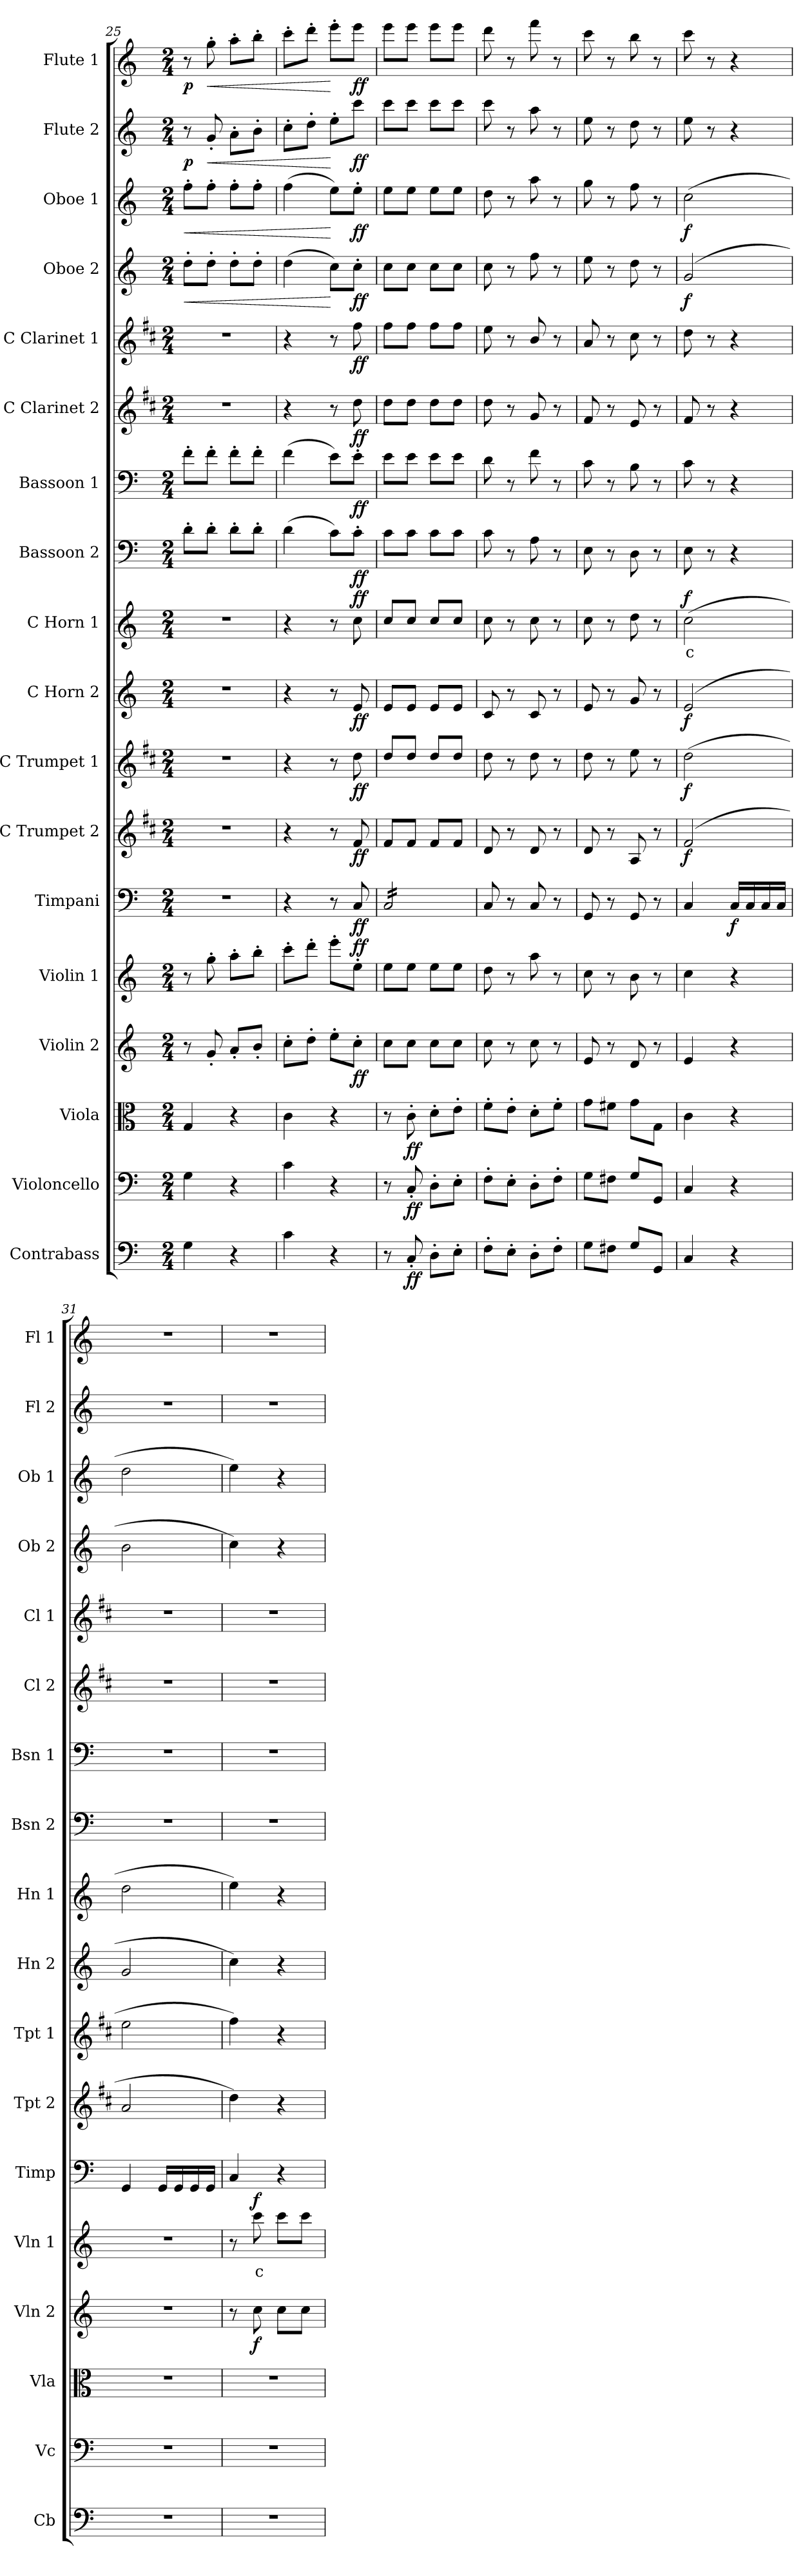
**kern	**dynam	**kern	**dynam	**kern	**dynam	**kern	**dynam	**kern	**text	**dynam	**kern	**dynam	**kern	**dynam	**kern	**dynam	**kern	**dynam	**kern	**text	**dynam	**kern	**dynam	**kern	**dynam	**kern	**dynam	**kern	**dynam	**kern	**dynam	**kern	**dynam	**kern	**dynam	**kern	**dynam
*part18	*part18	*part17	*part17	*part16	*part16	*part15	*part15	*part14	*part14	*part14	*part13	*part13	*part12	*part12	*part11	*part11	*part10	*part10	*part9	*part9	*part9	*part8	*part8	*part7	*part7	*part6	*part6	*part5	*part5	*part4	*part4	*part3	*part3	*part2	*part2	*part1	*part1
*staff18	*staff18	*staff17	*staff17	*staff16	*staff16	*staff15	*staff15	*staff14	*staff14	*staff14	*staff13	*staff13	*staff12	*staff12	*staff11	*staff11	*staff10	*staff10	*staff9	*staff9	*staff9	*staff8	*staff8	*staff7	*staff7	*staff6	*staff6	*staff5	*staff5	*staff4	*staff4	*staff3	*staff3	*staff2	*staff2	*staff1	*staff1
*I"Contrabass	*	*I"Violoncello	*	*I"Viola	*	*I"Violin 2	*	*I"Violin 1	*	*	*I"Timpani	*	*I"C Trumpet 2	*	*I"C Trumpet 1	*	*I"C Horn 2	*	*I"C Horn 1	*	*	*I"Bassoon 2	*	*I"Bassoon 1	*	*I"C Clarinet 2	*	*I"C Clarinet 1	*	*I"Oboe 2	*	*I"Oboe 1	*	*I"Flute 2	*	*I"Flute 1	*
*I'Cb	*	*I'Vc	*	*I'Vla	*	*I'Vln 2	*	*I'Vln 1	*	*	*I'Timp	*	*I'Tpt 2	*	*I'Tpt 1	*	*I'Hn 2	*	*I'Hn 1	*	*	*I'Bsn 2	*	*I'Bsn 1	*	*I'Cl 2	*	*I'Cl 1	*	*I'Ob 2	*	*I'Ob 1	*	*I'Fl 2	*	*I'Fl 1	*
*clefF4	*	*clefF4	*	*clefC3	*	*clefG2	*	*clefG2	*	*	*clefF4	*	*clefG2	*	*clefG2	*	*clefG2	*	*clefG2	*	*	*clefF4	*	*clefF4	*	*clefG2	*	*clefG2	*	*clefG2	*	*clefG2	*	*clefG2	*	*clefG2	*
*ITrd7c12	*	*	*	*	*	*	*	*	*	*	*	*	*ITrd1c2	*	*ITrd1c2	*	*ITrd7c12	*	*ITrd7c12	*	*	*	*	*	*	*ITrd1c2	*	*ITrd1c2	*	*	*	*	*	*	*	*	*
*k[]	*	*k[]	*	*k[]	*	*k[]	*	*k[]	*	*	*k[]	*	*k[]	*	*k[]	*	*k[]	*	*k[]	*	*	*k[]	*	*k[]	*	*k[]	*	*k[]	*	*k[]	*	*k[]	*	*k[]	*	*k[]	*
*M2/4	*	*M2/4	*	*M2/4	*	*M2/4	*	*M2/4	*	*	*M2/4	*	*M2/4	*	*M2/4	*	*M2/4	*	*M2/4	*	*	*M2/4	*	*M2/4	*	*M2/4	*	*M2/4	*	*M2/4	*	*M2/4	*	*M2/4	*	*M2/4	*
=25	=25	=25	=25	=25	=25	=25	=25	=25	=25	=25	=25	=25	=25	=25	=25	=25	=25	=25	=25	=25	=25	=25	=25	=25	=25	=25	=25	=25	=25	=25	=25	=25	=25	=25	=25	=25	=25
!	!	!	!	!	!	!	!	!	!	!	!	!	!	!	!	!	!	!	!	!	!	!	!	!	!	!	!	!	!	!	!LO:HP:b	!	!LO:HP:b	!	!LO:DY:b	!	!LO:DY:b
4GG\	.	4G\	.	4G/	.	8r	.	8r	.	.	2r	.	2r	.	2r	.	2r	.	2r	.	.	8d'\L	.	8f'\L	.	2r	.	2r	.	8dd'\L	<	8ff'\L	<	8r	p	8r	p
!	!	!	!	!	!	!	!	!	!	!	!	!	!	!	!	!	!	!	!	!	!	!	!	!	!	!	!	!	!	!	!	!	!	!	!LO:HP:b	!	!LO:HP:b
.	.	.	.	.	.	8g'/	.	8gg'\	.	.	.	.	.	.	.	.	.	.	.	.	.	8d'\J	.	8f'\J	.	.	.	.	.	8dd'\J	.	8ff'\J	.	8g'/	<	8gg'\	<
4r	.	4r	.	4r	.	8a'/L	.	8aa'\L	.	.	.	.	.	.	.	.	.	.	.	.	.	8d'\L	.	8f'\L	.	.	.	.	.	8dd'\L	.	8ff'\L	.	8a'\L	.	8aa'\L	.
.	.	.	.	.	.	8b'/J	.	8bb'\J	.	.	.	.	.	.	.	.	.	.	.	.	.	8d'\J	.	8f'\J	.	.	.	.	.	8dd'\J	.	8ff'\J	.	8b'\J	.	8bb'\J	.
=26	=26	=26	=26	=26	=26	=26	=26	=26	=26	=26	=26	=26	=26	=26	=26	=26	=26	=26	=26	=26	=26	=26	=26	=26	=26	=26	=26	=26	=26	=26	=26	=26	=26	=26	=26	=26	=26
4C\	.	4c\	.	4c\	.	8cc'\L	.	8ccc'\L	.	.	4r	.	4r	.	4r	.	4r	.	4r	.	.	(4d\	.	(4f\	.	4r	.	4r	.	(4dd\	.	(4ff\	.	8cc'\L	.	8ccc'\L	.
.	.	.	.	.	.	8dd'\J	.	8ddd'\J	.	.	.	.	.	.	.	.	.	.	.	.	.	.	.	.	.	.	.	.	.	.	.	.	.	8dd'\J	.	8ddd'\J	.
4r	.	4r	.	4r	.	8ee'\L	.	8eee'\L	.	.	8r	.	8r	.	8r	.	8r	.	8r	.	.	8c\L)	.	8e\L)	.	8r	.	8r	.	8cc\L)	[	8ee\L)	[	8ee'\L	[	8eee'\L	[
!	!	!	!	!	!	!	!LO:DY:b	!	!	!LO:DY:b	!	!LO:DY:b	!	!LO:DY:b	!	!LO:DY:b	!	!LO:DY:b	!	!	!LO:DY:b	!	!LO:DY:b	!	!LO:DY:b	!	!LO:DY:b	!	!LO:DY:b	!	!LO:DY:b	!	!LO:DY:b	!	!LO:DY:b	!	!LO:DY:b
.	.	.	.	.	.	8cc'\J	ff	8ee'\J	.	ff	8C/	ff	8e/	ff	8cc\	ff	8E/	ff	8c\	.	ff	8c'\J	ff	8e'\J	ff	8cc\	ff	8ee\	ff	8cc'\J	ff	8ee'\J	ff	8ccc\J	ff	8eee\J	ff
=27	=27	=27	=27	=27	=27	=27	=27	=27	=27	=27	=27	=27	=27	=27	=27	=27	=27	=27	=27	=27	=27	=27	=27	=27	=27	=27	=27	=27	=27	=27	=27	=27	=27	=27	=27	=27	=27
*	*	*	*	*	*	*	*	*	*	*	*tremolo	*	*	*	*	*	*	*	*	*	*	*	*	*	*	*	*	*	*	*	*	*	*	*	*	*	*
8r	.	8r	.	8r	.	8cc\L	.	8ee\L	.	.	16C/LL	.	8e/L	.	8cc/L	.	8E/L	.	8c/L	.	.	8c\L	.	8e\L	.	8cc\L	.	8ee\L	.	8cc\L	.	8ee\L	.	8ccc\L	.	8eee\L	.
.	.	.	.	.	.	.	.	.	.	.	16C/	.	.	.	.	.	.	.	.	.	.	.	.	.	.	.	.	.	.	.	.	.	.	.	.	.	.
!	!LO:DY:b	!	!LO:DY:b	!	!LO:DY:b	!	!	!	!	!	!	!	!	!	!	!	!	!	!	!	!	!	!	!	!	!	!	!	!	!	!	!	!	!	!	!	!
8CC'/	ff	8C'/	ff	8c'\	ff	8cc\J	.	8ee\J	.	.	16C/	.	8e/J	.	8cc/J	.	8E/J	.	8c/J	.	.	8c\J	.	8e\J	.	8cc\J	.	8ee\J	.	8cc\J	.	8ee\J	.	8ccc\J	.	8eee\J	.
.	.	.	.	.	.	.	.	.	.	.	16C/	.	.	.	.	.	.	.	.	.	.	.	.	.	.	.	.	.	.	.	.	.	.	.	.	.	.
8DD'\L	.	8D'\L	.	8d'\L	.	8cc\L	.	8ee\L	.	.	16C/	.	8e/L	.	8cc/L	.	8E/L	.	8c/L	.	.	8c\L	.	8e\L	.	8cc\L	.	8ee\L	.	8cc\L	.	8ee\L	.	8ccc\L	.	8eee\L	.
.	.	.	.	.	.	.	.	.	.	.	16C/	.	.	.	.	.	.	.	.	.	.	.	.	.	.	.	.	.	.	.	.	.	.	.	.	.	.
8EE'\J	.	8E'\J	.	8e'\J	.	8cc\J	.	8ee\J	.	.	16C/	.	8e/J	.	8cc/J	.	8E/J	.	8c/J	.	.	8c\J	.	8e\J	.	8cc\J	.	8ee\J	.	8cc\J	.	8ee\J	.	8ccc\J	.	8eee\J	.
.	.	.	.	.	.	.	.	.	.	.	16C/JJ	.	.	.	.	.	.	.	.	.	.	.	.	.	.	.	.	.	.	.	.	.	.	.	.	.	.
*	*	*	*	*	*	*	*	*	*	*	*Xtremolo	*	*	*	*	*	*	*	*	*	*	*	*	*	*	*	*	*	*	*	*	*	*	*	*	*	*
=28	=28	=28	=28	=28	=28	=28	=28	=28	=28	=28	=28	=28	=28	=28	=28	=28	=28	=28	=28	=28	=28	=28	=28	=28	=28	=28	=28	=28	=28	=28	=28	=28	=28	=28	=28	=28	=28
8FF'\L	.	8F'\L	.	8f'\L	.	8cc\	.	8dd\	.	.	8C/	.	8c/	.	8cc\	.	8C/	.	8c\	.	.	8c\	.	8d\	.	8cc\	.	8dd\	.	8cc\	.	8dd\	.	8ccc\	.	8ddd\	.
8EE'\J	.	8E'\J	.	8e'\J	.	8r	.	8r	.	.	8r	.	8r	.	8r	.	8r	.	8r	.	.	8r	.	8r	.	8r	.	8r	.	8r	.	8r	.	8r	.	8r	.
8DD'\L	.	8D'\L	.	8d'\L	.	8cc\	.	8aa\	.	.	8C/	.	8c/	.	8cc\	.	8C/	.	8c\	.	.	8A\	.	8f\	.	8f/	.	8a/	.	8ff\	.	8aa\	.	8aa\	.	8fff\	.
8FF'\J	.	8F'\J	.	8f'\J	.	8r	.	8r	.	.	8r	.	8r	.	8r	.	8r	.	8r	.	.	8r	.	8r	.	8r	.	8r	.	8r	.	8r	.	8r	.	8r	.
=29	=29	=29	=29	=29	=29	=29	=29	=29	=29	=29	=29	=29	=29	=29	=29	=29	=29	=29	=29	=29	=29	=29	=29	=29	=29	=29	=29	=29	=29	=29	=29	=29	=29	=29	=29	=29	=29
8GG\L	.	8G\L	.	8g\L	.	8e/	.	8cc\	.	.	8GG/	.	8c/	.	8cc\	.	8E/	.	8c\	.	.	8E\	.	8c\	.	8e/	.	8g/	.	8ee\	.	8gg\	.	8ee\	.	8ccc\	.
8FF#X\J	.	8F#X\J	.	8f#X\J	.	8r	.	8r	.	.	8r	.	8r	.	8r	.	8r	.	8r	.	.	8r	.	8r	.	8r	.	8r	.	8r	.	8r	.	8r	.	8r	.
8GG/L	.	8G/L	.	8g\L	.	8d/	.	8b\	.	.	8GG/	.	8G/	.	8dd\	.	8G/	.	8d\	.	.	8D\	.	8B\	.	8d/	.	8b\	.	8dd\	.	8ff\	.	8dd\	.	8bb\	.
8GGG/J	.	8GG/J	.	8G\J	.	8r	.	8r	.	.	8r	.	8r	.	8r	.	8r	.	8r	.	.	8r	.	8r	.	8r	.	8r	.	8r	.	8r	.	8r	.	8r	.
=30	=30	=30	=30	=30	=30	=30	=30	=30	=30	=30	=30	=30	=30	=30	=30	=30	=30	=30	=30	=30	=30	=30	=30	=30	=30	=30	=30	=30	=30	=30	=30	=30	=30	=30	=30	=30	=30
!	!	!	!	!	!	!	!	!	!	!	!	!	!	!LO:DY:b	!	!LO:DY:b	!	!LO:DY:b	!	!LO:LY:b:color=#FF0000	!LO:DY:b	!	!	!	!	!	!	!	!	!	!LO:DY:b	!	!LO:DY:b	!	!	!	!
4CC/	.	4C/	.	4c\	.	4e/	.	4cc\	.	.	4C/	.	(2e/	f	(2cc\	f	(2E/	f	(2c\	c	f	8E\	.	8c\	.	8e/	.	8cc\	.	(2g/	f	(2cc\	f	8ee\	.	8ccc\	.
.	.	.	.	.	.	.	.	.	.	.	.	.	.	.	.	.	.	.	.	.	.	8r	.	8r	.	8r	.	8r	.	.	.	.	.	8r	.	8r	.
!	!	!	!	!	!	!	!	!	!	!	!	!LO:DY:b	!	!	!	!	!	!	!	!	!	!	!	!	!	!	!	!	!	!	!	!	!	!	!	!	!
4r	.	4r	.	4r	.	4r	.	4r	.	.	16C/LL	f	.	.	.	.	.	.	.	.	.	4r	.	4r	.	4r	.	4r	.	.	.	.	.	4r	.	4r	.
.	.	.	.	.	.	.	.	.	.	.	16C/	.	.	.	.	.	.	.	.	.	.	.	.	.	.	.	.	.	.	.	.	.	.	.	.	.	.
.	.	.	.	.	.	.	.	.	.	.	16C/	.	.	.	.	.	.	.	.	.	.	.	.	.	.	.	.	.	.	.	.	.	.	.	.	.	.
.	.	.	.	.	.	.	.	.	.	.	16C/JJ	.	.	.	.	.	.	.	.	.	.	.	.	.	.	.	.	.	.	.	.	.	.	.	.	.	.
=31	=31	=31	=31	=31	=31	=31	=31	=31	=31	=31	=31	=31	=31	=31	=31	=31	=31	=31	=31	=31	=31	=31	=31	=31	=31	=31	=31	=31	=31	=31	=31	=31	=31	=31	=31	=31	=31
2r	.	2r	.	2r	.	2r	.	2r	.	.	4GG/	.	2g/	.	2dd\	.	2G/	.	2d\	.	.	2r	.	2r	.	2r	.	2r	.	2b\	.	2dd\	.	2r	.	2r	.
.	.	.	.	.	.	.	.	.	.	.	16GG/LL	.	.	.	.	.	.	.	.	.	.	.	.	.	.	.	.	.	.	.	.	.	.	.	.	.	.
.	.	.	.	.	.	.	.	.	.	.	16GG/	.	.	.	.	.	.	.	.	.	.	.	.	.	.	.	.	.	.	.	.	.	.	.	.	.	.
.	.	.	.	.	.	.	.	.	.	.	16GG/	.	.	.	.	.	.	.	.	.	.	.	.	.	.	.	.	.	.	.	.	.	.	.	.	.	.
.	.	.	.	.	.	.	.	.	.	.	16GG/JJ	.	.	.	.	.	.	.	.	.	.	.	.	.	.	.	.	.	.	.	.	.	.	.	.	.	.
=32	=32	=32	=32	=32	=32	=32	=32	=32	=32	=32	=32	=32	=32	=32	=32	=32	=32	=32	=32	=32	=32	=32	=32	=32	=32	=32	=32	=32	=32	=32	=32	=32	=32	=32	=32	=32	=32
2r	.	2r	.	2r	.	8r	.	8r	.	.	4C/	.	4cc\)	.	4ee\)	.	4c\)	.	4e\)	.	.	2r	.	2r	.	2r	.	2r	.	4cc\)	.	4ee\)	.	2r	.	2r	.
!	!	!	!	!	!	!	!LO:DY:b	!	!LO:LY:b:color=#FF0000	!LO:DY:b	!	!	!	!	!	!	!	!	!	!	!	!	!	!	!	!	!	!	!	!	!	!	!	!	!	!	!
.	.	.	.	.	.	8cc\	f	8ccc\	c	f	.	.	.	.	.	.	.	.	.	.	.	.	.	.	.	.	.	.	.	.	.	.	.	.	.	.	.
.	.	.	.	.	.	8cc\L	.	8ccc\L	.	.	4r	.	4r	.	4r	.	4r	.	4r	.	.	.	.	.	.	.	.	.	.	4r	.	4r	.	.	.	.	.
.	.	.	.	.	.	8cc\J	.	8ccc\J	.	.	.	.	.	.	.	.	.	.	.	.	.	.	.	.	.	.	.	.	.	.	.	.	.	.	.	.	.
=	=	=	=	=	=	=	=	=	=	=	=	=	=	=	=	=	=	=	=	=	=	=	=	=	=	=	=	=	=	=	=	=	=	=	=	=	=
*-	*-	*-	*-	*-	*-	*-	*-	*-	*-	*-	*-	*-	*-	*-	*-	*-	*-	*-	*-	*-	*-	*-	*-	*-	*-	*-	*-	*-	*-	*-	*-	*-	*-	*-	*-	*-	*-
